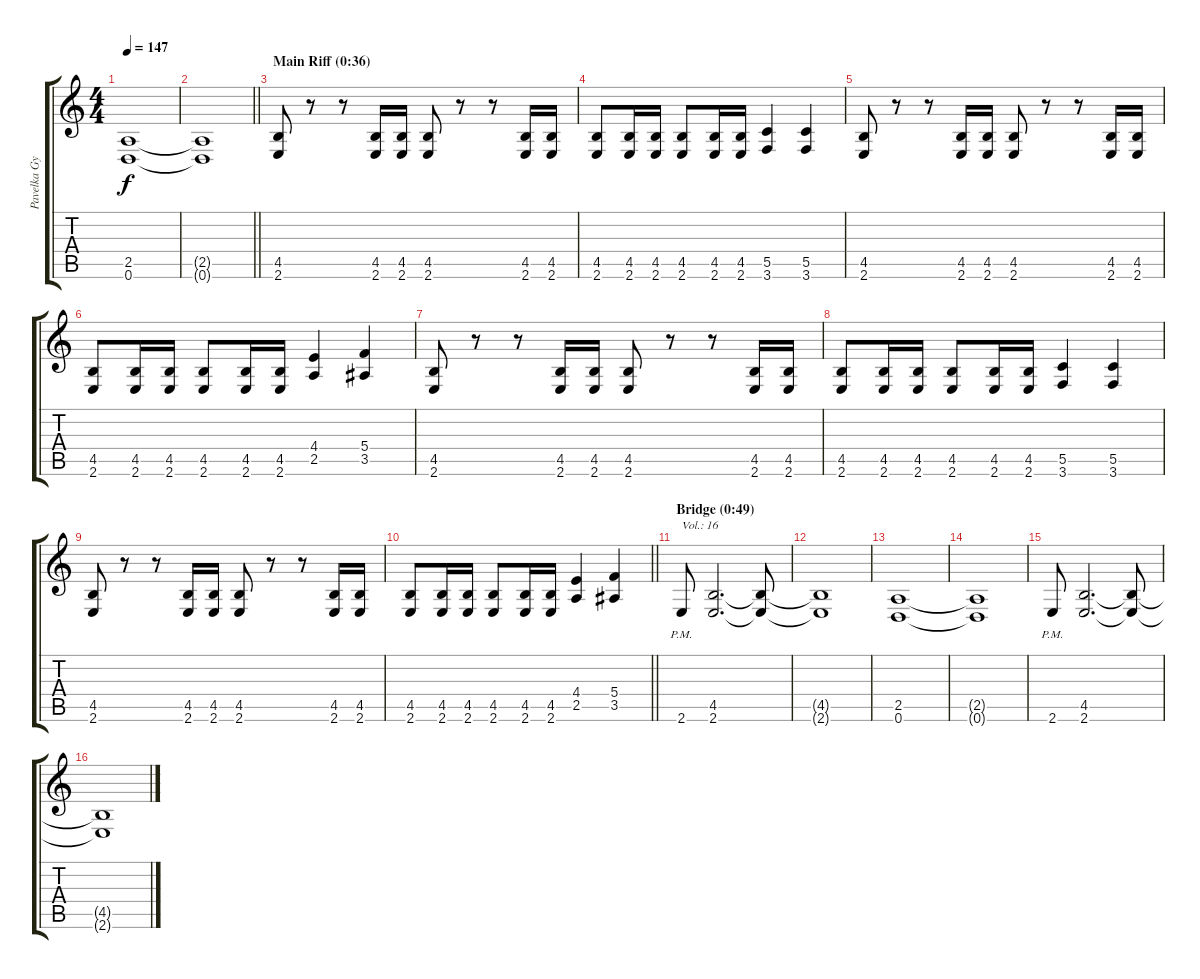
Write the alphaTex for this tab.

\track ("Pavelka Gyula [Guitar 1]" "Pavelka Gy") {instrument distortionguitar}
\staff {score tabs}
\tuning (D4 A3 F3 C3 G2 D2) {hide}
\ts (4 4)
\tempo 147
\clef g2
\ks c
(2.5{t} 0.6{t}).1{dy f} |
\barLineRight lightlight
(2.5{t} 0.6{t}).1 |
\section ("" "Main Riff (0:36)")
(4.5 2.6).8 r.8 r.8 (4.5 2.6).16 (4.5 2.6).16 (4.5 2.6).8 r.8 r.8 (4.5 2.6).16 (4.5 2.6).16 |
(4.5 2.6).8 (4.5 2.6).16 (4.5 2.6).16 (4.5 2.6).8 (4.5 2.6).16 (4.5 2.6).16 (5.5 3.6).4 (5.5 3.6).4 |
(4.5 2.6).8 r.8 r.8 (4.5 2.6).16 (4.5 2.6).16 (4.5 2.6).8 r.8 r.8 (4.5 2.6).16 (4.5 2.6).16 |
(4.5 2.6).8 (4.5 2.6).16 (4.5 2.6).16 (4.5 2.6).8 (4.5 2.6).16 (4.5 2.6).16 (4.4 2.5).4 (5.4 3.5).4 |
(4.5 2.6).8 r.8 r.8 (4.5 2.6).16 (4.5 2.6).16 (4.5 2.6).8 r.8 r.8 (4.5 2.6).16 (4.5 2.6).16 |
(4.5 2.6).8 (4.5 2.6).16 (4.5 2.6).16 (4.5 2.6).8 (4.5 2.6).16 (4.5 2.6).16 (5.5 3.6).4 (5.5 3.6).4 |
(4.5 2.6).8 r.8 r.8 (4.5 2.6).16 (4.5 2.6).16 (4.5 2.6).8 r.8 r.8 (4.5 2.6).16 (4.5 2.6).16 |
\barLineRight lightlight
(4.5 2.6).8 (4.5 2.6).16 (4.5 2.6).16 (4.5 2.6).8 (4.5 2.6).16 (4.5 2.6).16 (4.4 2.5).4 (5.4 3.5).4 |
\section ("" "Bridge (0:49)")
2.6{pm}.8{txt "Vol.: 16" volume 16} (4.5 2.6).2{d} (4.5{t} 2.6{t}).8 |
(4.5{t} 2.6{t}).1 |
(2.5 0.6).1 |
(2.5{t} 0.6{t}).1 |
2.6{pm}.8 (4.5 2.6).2{d} (4.5{t} 2.6{t}).8 |
(4.5{t} 2.6{t}).1
